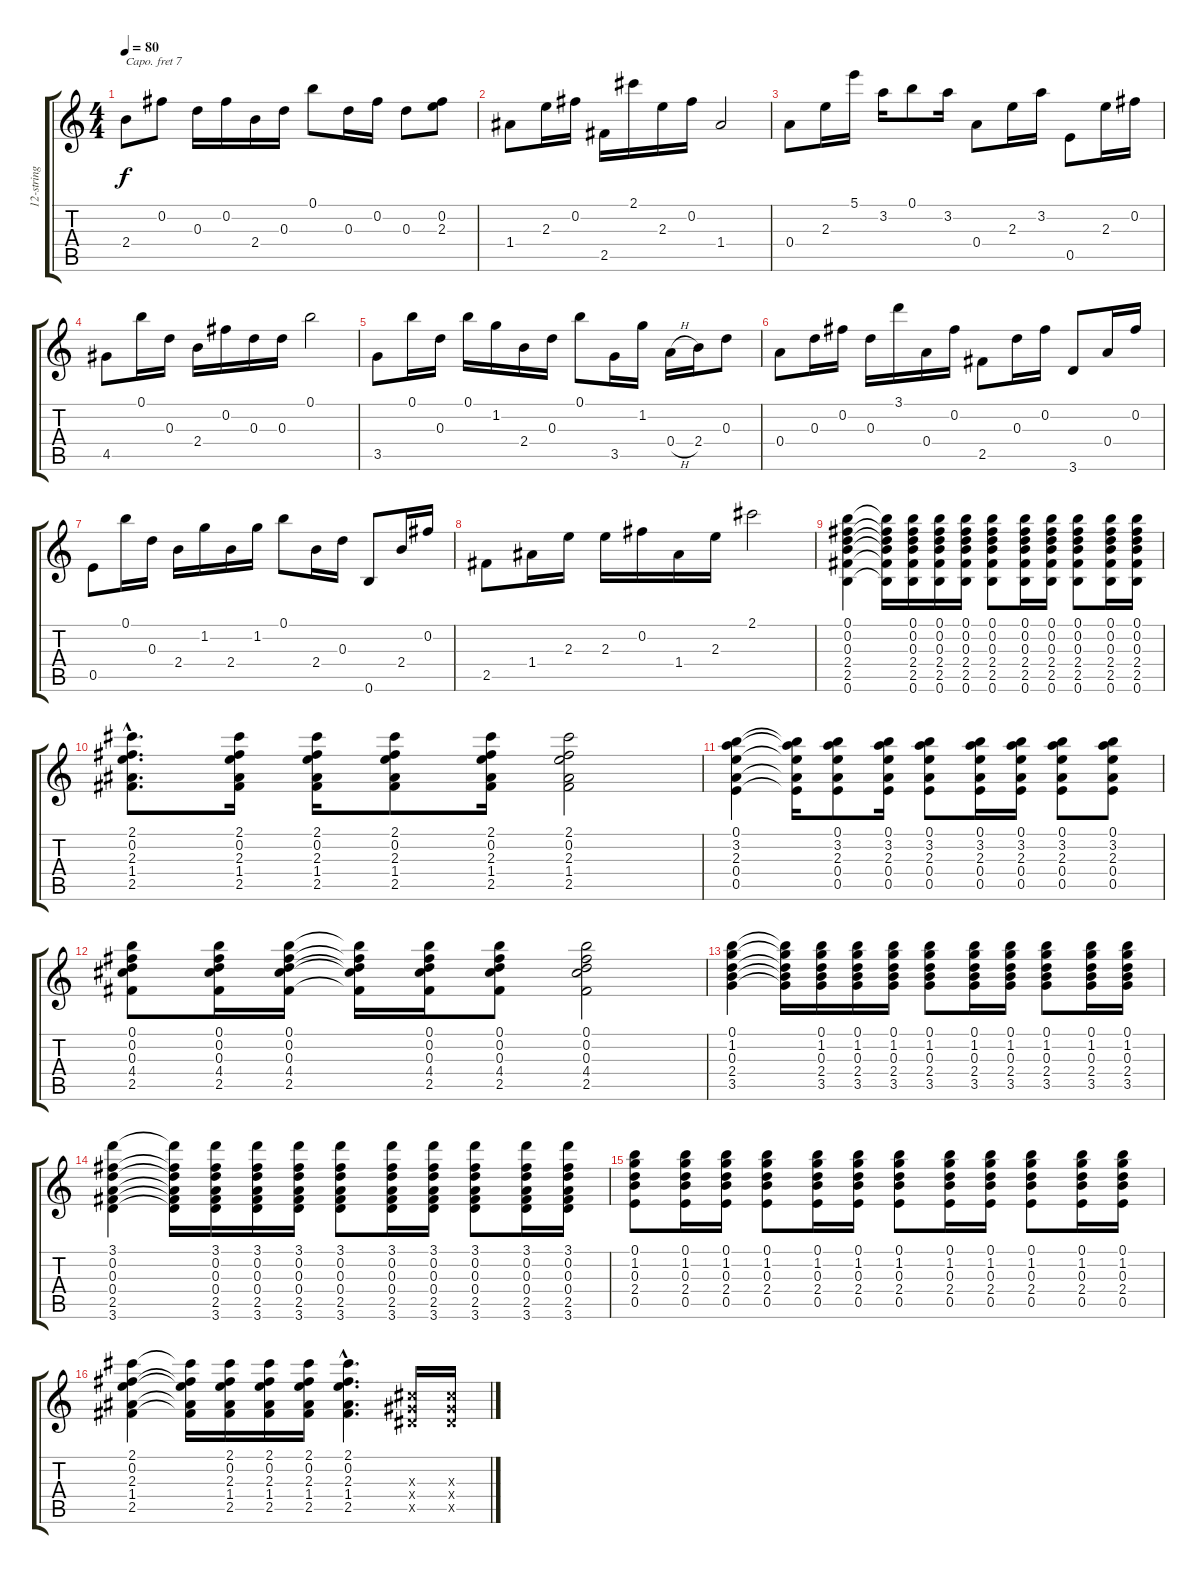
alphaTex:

\track ("12-string guitar (1)" "12-string ") {instrument acousticguitarsteel}
\staff {score tabs}
\capo 7
\tuning (E4 B3 G3 D3 A2 E2) {hide}
\ts (4 4)
\tempo 80
\clef g2
\ks c
2.4.8{dy f} 0.2.8 0.3.16 0.2.16 2.4.16 0.3.16 0.1.8 0.3.16 0.2.16 0.3.8 (0.2 2.3).8 |
1.4.8 2.3.16 0.2.16 2.5.16 2.1.16 2.3.16 0.2.16 1.4.2 |
0.4.8 2.3.16 5.1.16 3.2.16 0.1.8 3.2.16 0.4.8 2.3.16 3.2.16 0.5.8 2.3.16 0.2.16 |
4.5.8 0.1.16 0.3.16 2.4.16 0.2.16 0.3.16 0.3.16 0.1.2 |
3.5.8 0.1.16 0.3.16 0.1.16 1.2.16 2.4.16 0.3.16 0.1.8 3.5.16 1.2.16 0.4{h}.16 2.4.16 0.3.8 |
0.4.8 0.3.16 0.2.16 0.3.16 3.1.16 0.4.16 0.2.16 2.5.8 0.3.16 0.2.16 3.6.8 0.4.16 0.2.16 |
0.5.8 0.1.16 0.3.16 2.4.16 1.2.16 2.4.16 1.2.16 0.1.8 2.4.16 0.3.16 0.6.8 2.4.16 0.2.16 |
2.5.8 1.4.16 2.3.16 2.3.16 0.2.16 1.4.16 2.3.16 2.1.2 |
(0.1 0.2 0.3 2.4 2.5 0.6).4 (0.1{t} 0.2{t} 0.3{t} 2.4{t} 2.5{t} 0.6{t}).16 (0.1 0.2 0.3 2.4 2.5 0.6).16 (0.1 0.2 0.3 2.4 2.5 0.6).16 (0.1 0.2 0.3 2.4 2.5 0.6).16 (0.1 0.2 0.3 2.4 2.5 0.6).8 (0.1 0.2 0.3 2.4 2.5 0.6).16 (0.1 0.2 0.3 2.4 2.5 0.6).16 (0.1 0.2 0.3 2.4 2.5 0.6).8 (0.1 0.2 0.3 2.4 2.5 0.6).16 (0.1 0.2 0.3 2.4 2.5 0.6).16 |
(2.1{hac} 0.2{hac} 2.3{hac} 1.4{hac} 2.5{hac}).8{d} (2.1 0.2 2.3 1.4 2.5).16 (2.1 0.2 2.3 1.4 2.5).16 (2.1 0.2 2.3 1.4 2.5).8 (2.1 0.2 2.3 1.4 2.5).16 (2.1 0.2 2.3 1.4 2.5).2 |
(0.1 3.2 2.3 0.4 0.5).4 (0.1{t} 3.2{t} 2.3{t} 0.4{t} 0.5{t}).16 (0.1 3.2 2.3 0.4 0.5).8 (0.1 3.2 2.3 0.4 0.5).16 (0.1 3.2 2.3 0.4 0.5).8 (0.1 3.2 2.3 0.4 0.5).16 (0.1 3.2 2.3 0.4 0.5).16 (0.1 3.2 2.3 0.4 0.5).8 (0.1 3.2 2.3 0.4 0.5).8 |
(0.1 0.2 0.3 4.4 2.5).8 (0.1 0.2 0.3 4.4 2.5).16 (0.1 0.2 0.3 4.4 2.5).16 (0.1{t} 0.2{t} 0.3{t} 4.4{t} 2.5{t}).16 (0.1 0.2 0.3 4.4 2.5).16 (0.1 0.2 0.3 4.4 2.5).8 (0.1 0.2 0.3 4.4 2.5).2 |
(0.1 1.2 0.3 2.4 3.5).4 (0.1{t} 1.2{t} 0.3{t} 2.4{t} 3.5{t}).16 (0.1 1.2 0.3 2.4 3.5).16 (0.1 1.2 0.3 2.4 3.5).16 (0.1 1.2 0.3 2.4 3.5).16 (0.1 1.2 0.3 2.4 3.5).8 (0.1 1.2 0.3 2.4 3.5).16 (0.1 1.2 0.3 2.4 3.5).16 (0.1 1.2 0.3 2.4 3.5).8 (0.1 1.2 0.3 2.4 3.5).16 (0.1 1.2 0.3 2.4 3.5).16 |
(3.1 0.2 0.3 0.4 2.5 3.6).4 (3.1{t} 0.2{t} 0.3{t} 0.4{t} 2.5{t} 3.6{t}).16 (3.1 0.2 0.3 0.4 2.5 3.6).16 (3.1 0.2 0.3 0.4 2.5 3.6).16 (3.1 0.2 0.3 0.4 2.5 3.6).16 (3.1 0.2 0.3 0.4 2.5 3.6).8 (3.1 0.2 0.3 0.4 2.5 3.6).16 (3.1 0.2 0.3 0.4 2.5 3.6).16 (3.1 0.2 0.3 0.4 2.5 3.6).8 (3.1 0.2 0.3 0.4 2.5 3.6).16 (3.1 0.2 0.3 0.4 2.5 3.6).16 |
(0.1 1.2 0.3 2.4 0.5).8 (0.1 1.2 0.3 2.4 0.5).16 (0.1 1.2 0.3 2.4 0.5).16 (0.1 1.2 0.3 2.4 0.5).8 (0.1 1.2 0.3 2.4 0.5).16 (0.1 1.2 0.3 2.4 0.5).16 (0.1 1.2 0.3 2.4 0.5).8 (0.1 1.2 0.3 2.4 0.5).16 (0.1 1.2 0.3 2.4 0.5).16 (0.1 1.2 0.3 2.4 0.5).8 (0.1 1.2 0.3 2.4 0.5).16 (0.1 1.2 0.3 2.4 0.5).16 |
(2.1 0.2 2.3 1.4 2.5).4 (2.1{t} 0.2{t} 2.3{t} 1.4{t} 2.5{t}).16 (2.1 0.2 2.3 1.4 2.5).16 (2.1 0.2 2.3 1.4 2.5).16 (2.1 0.2 2.3 1.4 2.5).16 (2.1{hac} 0.2{hac} 2.3{hac} 1.4{hac} 2.5{hac}).4{d} (-1.3{x} -1.4{x} -1.5{x}).16 (-1.3{x} -1.4{x} -1.5{x}).16
